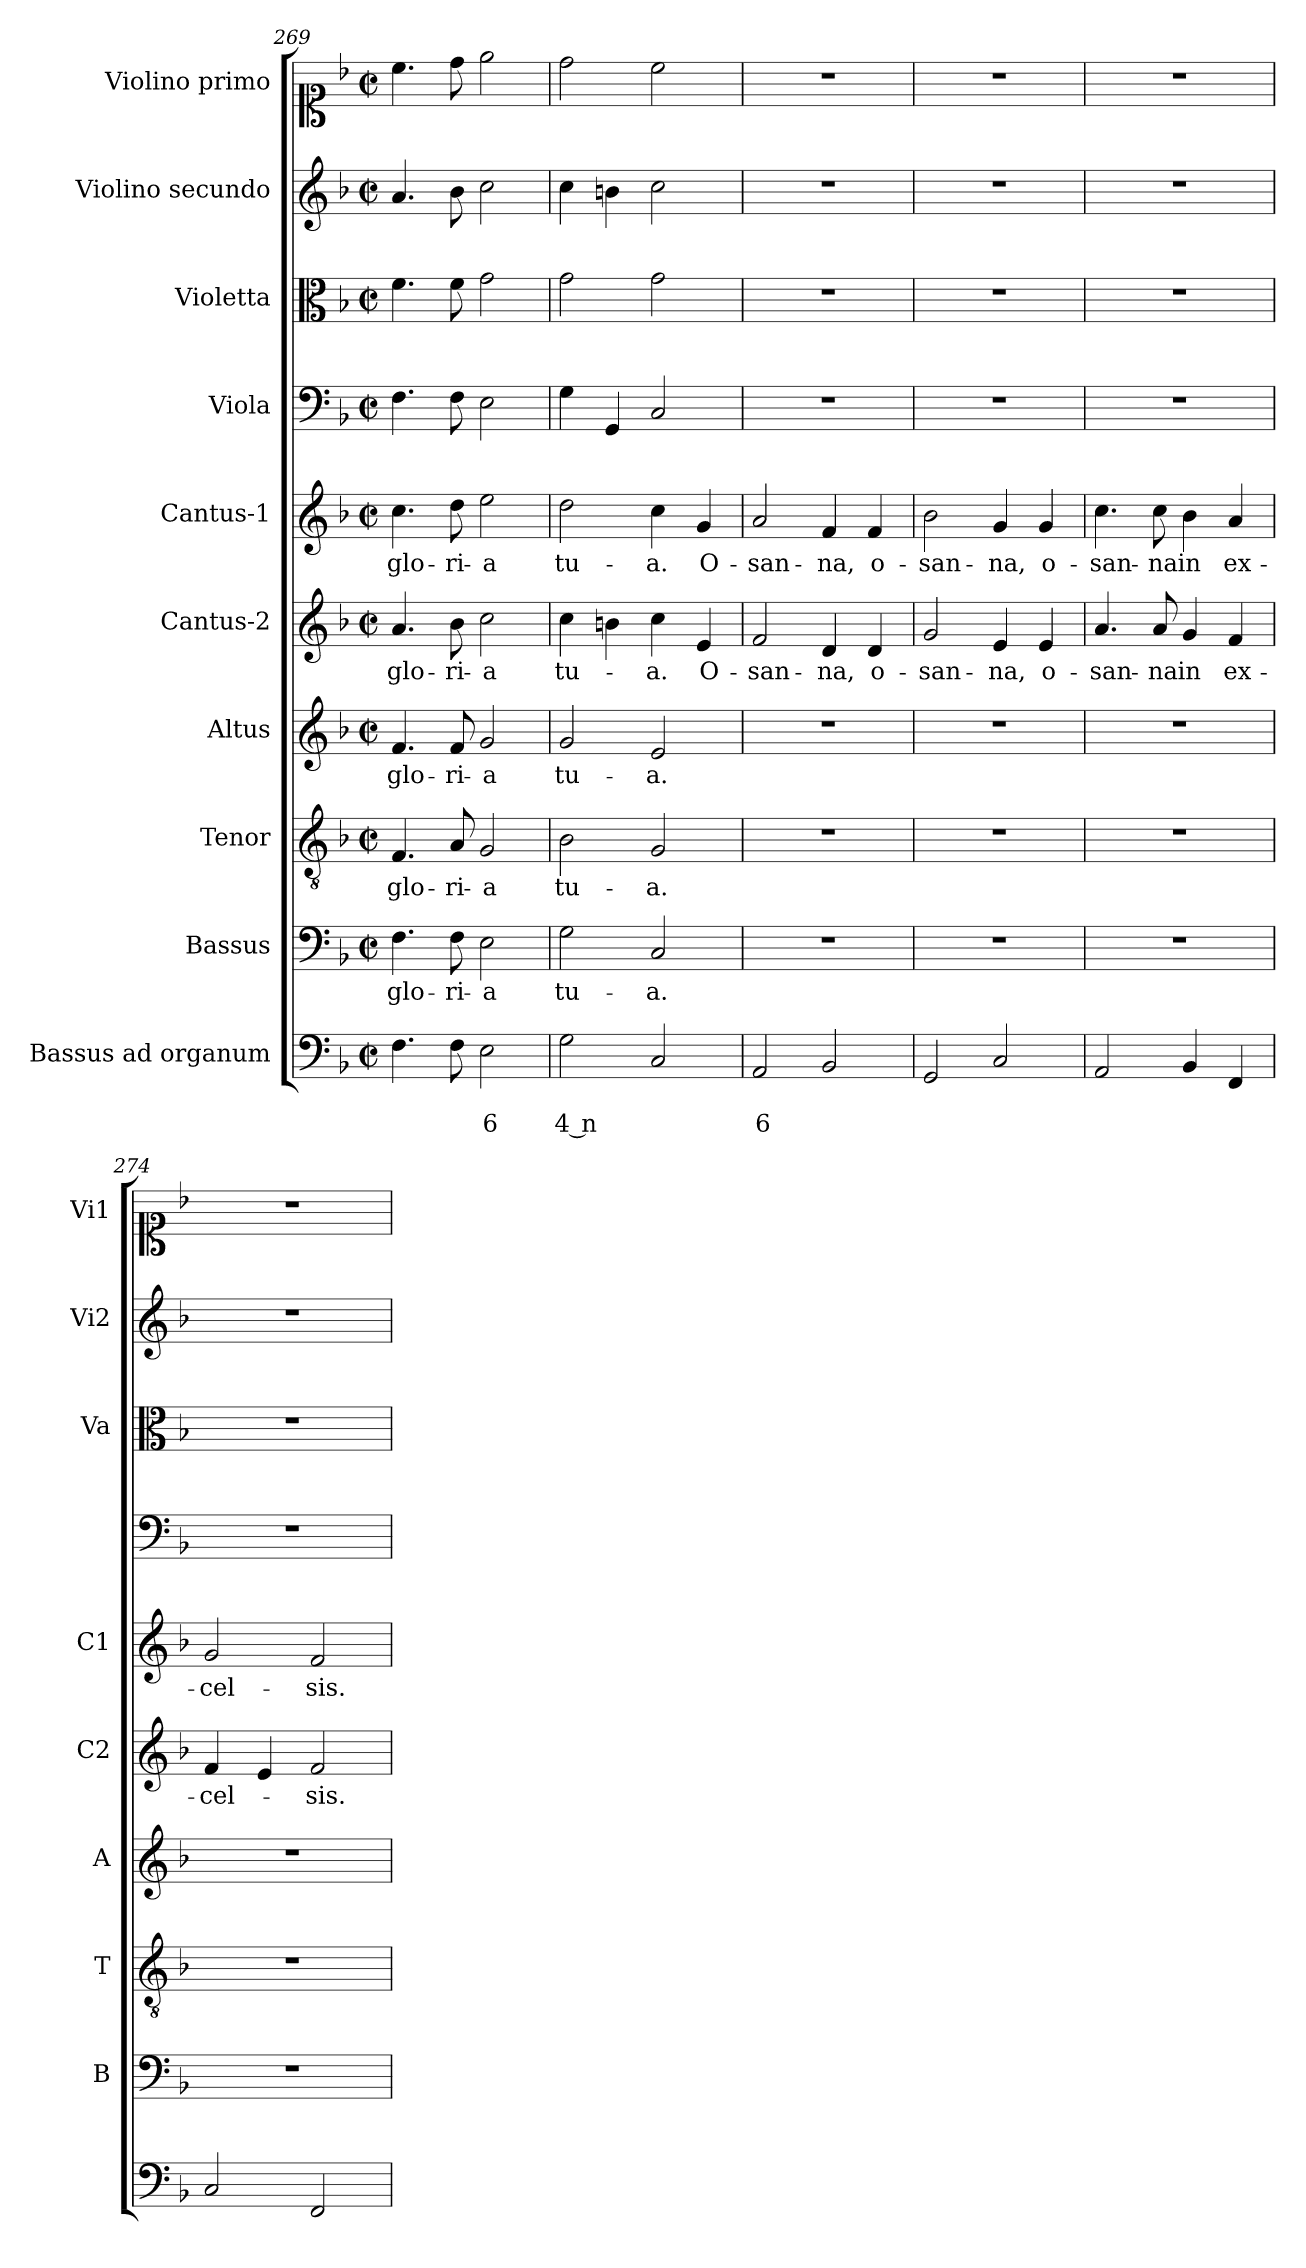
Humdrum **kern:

**kern	**text	**text	**kern	**text	**kern	**text	**kern	**text	**kern	**text	**kern	**text	**kern	**kern	**kern	**kern
*part10	*part10	*part10	*part9	*part9	*part8	*part8	*part7	*part7	*part6	*part6	*part5	*part5	*part4	*part3	*part2	*part1
*staff10	*staff10	*staff10	*staff9	*staff9	*staff8	*staff8	*staff7	*staff7	*staff6	*staff6	*staff5	*staff5	*staff4	*staff3	*staff2	*staff1
*I"Bassus ad  organum	*	*	*I"Bassus	*	*I"Tenor	*	*I"Altus	*	*I"Cantus-2	*	*I"Cantus-1	*	*I"Viola	*I"Violetta	*I"Violino secundo	*I"Violino primo
*	*	*	*I'B	*	*I'T	*	*I'A	*	*I'C2	*	*I'C1	*	*	*I'Va	*I'Vi2	*I'Vi1
!!LO:LB:g=z
*clefF4	*	*	*clefF4	*	*clefGv2	*	*clefG2	*	*clefG2	*	*clefG2	*	*clefF4	*clefC3	*clefG2	*clefC1
*k[b-]	*	*	*k[b-]	*	*k[b-]	*	*k[b-]	*	*k[b-]	*	*k[b-]	*	*k[b-]	*k[b-]	*k[b-]	*k[b-]
*F:	*	*	*F:	*	*F:	*	*F:	*	*F:	*	*F:	*	*F:	*F:	*F:	*F:
*M2/2	*	*	*M2/2	*	*M2/2	*	*M2/2	*	*M2/2	*	*M2/2	*	*M2/2	*M2/2	*M2/2	*M2/2
*met(c|)	*	*	*met(c|)	*	*met(c|)	*	*met(c|)	*	*met(c|)	*	*met(c|)	*	*met(c|)	*met(c|)	*met(c|)	*met(c|)
=269	=269	=269	=269	=269	=269	=269	=269	=269	=269	=269	=269	=269	=269	=269	=269	=269
!	!	!	!	!LO:LY:b	!	!LO:LY:b	!	!LO:LY:b	!	!LO:LY:b	!	!LO:LY:b	!	!	!	!
4.F\	.	.	4.F\	glo-	4.F/	glo-	4.f/	glo-	4.a/	glo-	4.cc\	glo-	4.F\	4.f\	4.a/	4.cc\
!	!	!	!	!LO:LY:b	!	!LO:LY:b	!	!LO:LY:b	!	!LO:LY:b	!	!LO:LY:b	!	!	!	!
8F\	.	.	8F\	-ri-	8A/	-ri-	8f/	-ri-	8b-\	-ri-	8dd\	-ri-	8F\	8f\	8b-\	8dd\
!	!	!LO:LY:b	!	!LO:LY:b	!	!LO:LY:b	!	!LO:LY:b	!	!LO:LY:b	!	!LO:LY:b	!	!	!	!
2E\	.	6	2E\	-a	2G/	-a	2g/	-a	2cc\	-a	2ee\	-a	2E\	2g\	2cc\	2ee\
=270	=270	=270	=270	=270	=270	=270	=270	=270	=270	=270	=270	=270	=270	=270	=270	=270
!	!	!LO:LY:b	!	!LO:LY:b	!	!LO:LY:b	!	!LO:LY:b	!	!LO:LY:b	!	!LO:LY:b	!	!	!	!
2G\	.	4 n	2G\	tu-	2B-\	tu-	2g/	tu-	4cc\	tu-	2dd\	tu-	4G\	2g\	4cc\	2dd\
.	.	.	.	.	.	.	.	.	4bn\	.	.	.	4GG/	.	4bn\	.
!	!	!	!	!LO:LY:b	!	!LO:LY:b	!	!LO:LY:b	!	!LO:LY:b	!	!LO:LY:b	!	!	!	!
2C/	.	.	2C/	-a.	2G/	-a.	2e/	-a.	4cc\	-a.	4cc\	-a.	2C/	2g\	2cc\	2cc\
!	!	!	!	!	!	!	!	!	!	!LO:LY:b	!	!LO:LY:b	!	!	!	!
.	.	.	.	.	.	.	.	.	4e/	O-	4g/	O-	.	.	.	.
=271	=271	=271	=271	=271	=271	=271	=271	=271	=271	=271	=271	=271	=271	=271	=271	=271
!	!	!LO:LY:b	!	!	!	!	!	!	!	!LO:LY:b	!	!LO:LY:b	!	!	!	!
2AA/	.	6	1r	.	1r	.	1r	.	2f/	-san-	2a/	-san-	1r	1r	1r	1r
!	!	!	!	!	!	!	!	!	!	!LO:LY:b	!	!LO:LY:b	!	!	!	!
2BB-/	.	.	.	.	.	.	.	.	4d/	-na,	4f/	-na,	.	.	.	.
!	!	!	!	!	!	!	!	!	!	!LO:LY:b	!	!LO:LY:b	!	!	!	!
.	.	.	.	.	.	.	.	.	4d/	o-	4f/	o-	.	.	.	.
=272	=272	=272	=272	=272	=272	=272	=272	=272	=272	=272	=272	=272	=272	=272	=272	=272
!	!	!	!	!	!	!	!	!	!	!LO:LY:b	!	!LO:LY:b	!	!	!	!
2GG/	.	.	1r	.	1r	.	1r	.	2g/	-san-	2b-\	-san-	1r	1r	1r	1r
!	!	!	!	!	!	!	!	!	!	!LO:LY:b	!	!LO:LY:b	!	!	!	!
2C/	.	.	.	.	.	.	.	.	4e/	-na,	4g/	-na,	.	.	.	.
!	!	!	!	!	!	!	!	!	!	!LO:LY:b	!	!LO:LY:b	!	!	!	!
.	.	.	.	.	.	.	.	.	4e/	o-	4g/	o-	.	.	.	.
=273	=273	=273	=273	=273	=273	=273	=273	=273	=273	=273	=273	=273	=273	=273	=273	=273
!	!	!	!	!	!	!	!	!	!	!LO:LY:b	!	!LO:LY:b	!	!	!	!
2AA/	.	.	1r	.	1r	.	1r	.	4.a/	-san-	4.cc\	-san-	1r	1r	1r	1r
!	!	!	!	!	!	!	!	!	!	!LO:LY:b	!	!LO:LY:b	!	!	!	!
.	.	.	.	.	.	.	.	.	8a/	-na	8cc\	-na	.	.	.	.
!	!	!	!	!	!	!	!	!	!	!LO:LY:b	!	!LO:LY:b	!	!	!	!
4BB-/	.	.	.	.	.	.	.	.	4g/	in	4b-\	in	.	.	.	.
!	!	!	!	!	!	!	!	!	!	!LO:LY:b	!	!LO:LY:b	!	!	!	!
4FF/	.	.	.	.	.	.	.	.	4f/	ex-	4a/	ex-	.	.	.	.
=274	=274	=274	=274	=274	=274	=274	=274	=274	=274	=274	=274	=274	=274	=274	=274	=274
!	!	!	!	!	!	!	!	!	!	!LO:LY:b	!	!LO:LY:b	!	!	!	!
2C/	.	.	1r	.	1r	.	1r	.	4f/	-cel-	2g/	-cel-	1r	1r	1r	1r
.	.	.	.	.	.	.	.	.	4e/	.	.	.	.	.	.	.
!	!	!	!	!	!	!	!	!	!	!LO:LY:b	!	!LO:LY:b	!	!	!	!
2FF/	.	.	.	.	.	.	.	.	2f/	-sis.	2f/	-sis.	.	.	.	.
=	=	=	=	=	=	=	=	=	=	=	=	=	=	=	=	=
*-	*-	*-	*-	*-	*-	*-	*-	*-	*-	*-	*-	*-	*-	*-	*-	*-
